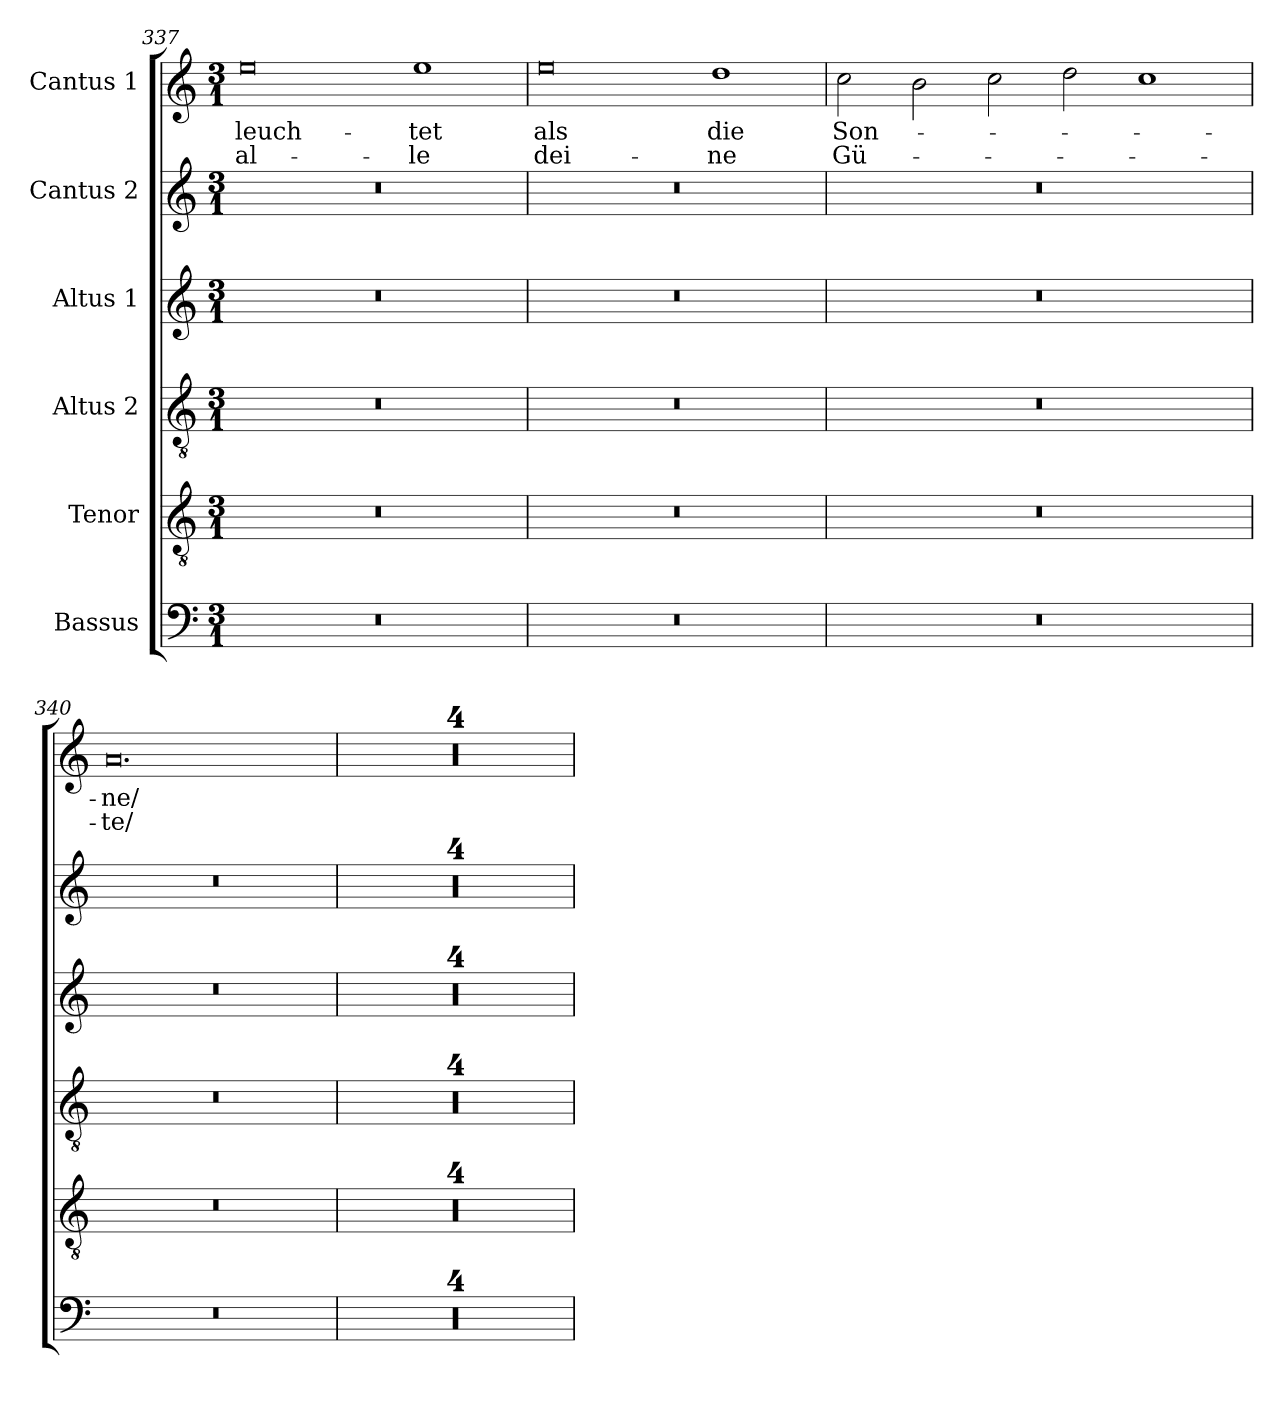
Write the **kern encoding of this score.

**kern	**kern	**kern	**kern	**kern	**kern	**text	**text
*part6	*part5	*part4	*part3	*part2	*part1	*part1	*part1
*staff6	*staff5	*staff4	*staff3	*staff2	*staff1	*staff1	*staff1
*I"Bassus	*I"Tenor	*I"Altus 2	*I"Altus 1	*I"Cantus 2	*I"Cantus 1	*	*
*clefF4	*clefGv2	*clefGv2	*clefG2	*clefG2	*clefG2	*	*
*M3/1	*M3/1	*M3/1	*M3/1	*M3/1	*M3/1	*	*
=337	=337	=337	=337	=337	=337	=337	=337
!	!	!	!	!	!	!LO:LY:b:cj	!LO:LY:b:cj
0.r	0.r	0.r	0.r	0.r	0ee	leuch-	-al-
!	!	!	!	!	!	!LO:LY:b:cj	!LO:LY:b:cj
.	.	.	.	.	1ee	-tet	le
!!LO:LB:g=z
=338	=338	=338	=338	=338	=338	=338	=338
!	!	!	!	!	!	!LO:LY:b:cj	!LO:LY:b:cj
0.r	0.r	0.r	0.r	0.r	0ee	als	dei-
!	!	!	!	!	!	!LO:LY:b:cj	!LO:LY:b:cj
.	.	.	.	.	1dd	-die	ne
=339	=339	=339	=339	=339	=339	=339	=339
!	!	!	!	!	!	!LO:LY:b:cj	!LO:LY:b:cj
0.r	0.r	0.r	0.r	0.r	2cc\	Son-	-Gü-
.	.	.	.	.	2b\	.	.
.	.	.	.	.	2cc\	.	.
.	.	.	.	.	2dd\	.	.
.	.	.	.	.	1cc	.	.
=340	=340	=340	=340	=340	=340	=340	=340
!	!	!	!	!	!	!LO:LY:b:cj	!LO:LY:b:cj
0.r	0.r	0.r	0.r	0.r	0.a	-ne/	te/
=341	=341	=341	=341	=341	=341	=341	=341
0.r	0.r	0.r	0.r	0.r	0.r	.	.
=342	=342	=342	=342	=342	=342	=342	=342
0.r	0.r	0.r	0.r	0.r	0.r	.	.
=343	=343	=343	=343	=343	=343	=343	=343
0.r	0.r	0.r	0.r	0.r	0.r	.	.
=344	=344	=344	=344	=344	=344	=344	=344
0.r	0.r	0.r	0.r	0.r	0.r	.	.
=	=	=	=	=	=	=	=
*-	*-	*-	*-	*-	*-	*-	*-
